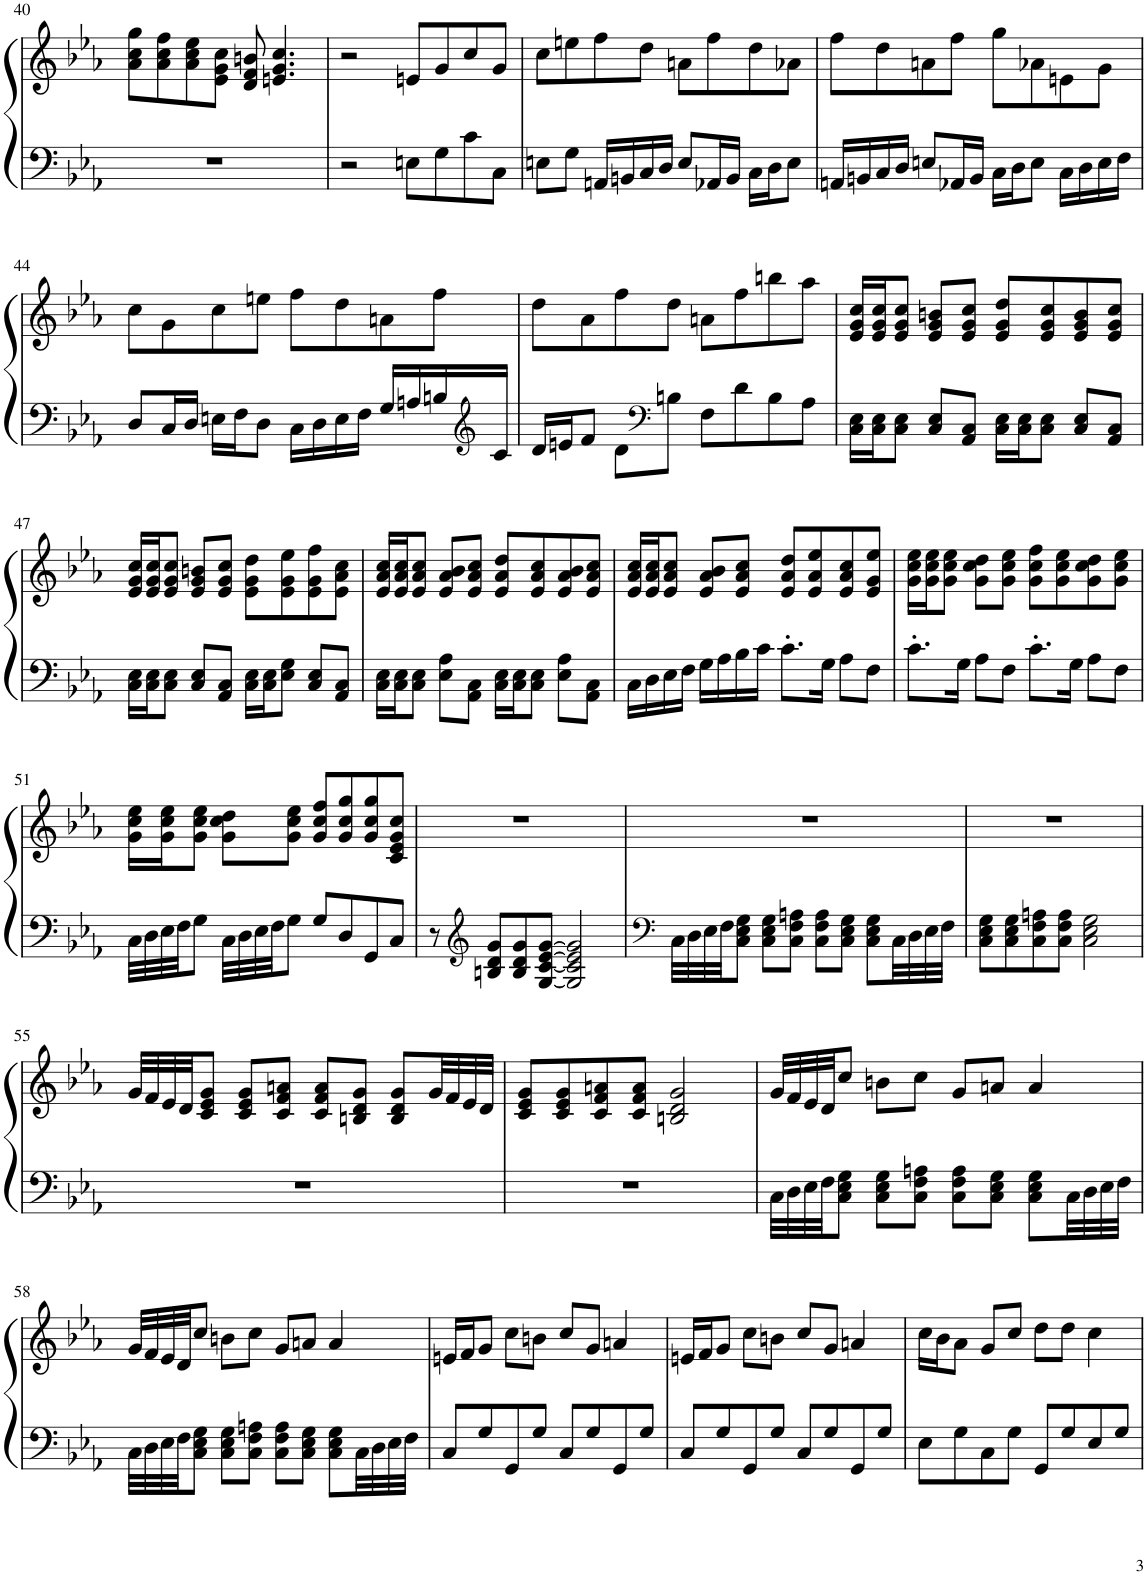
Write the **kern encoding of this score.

**kern	**kern
*part1	*part1
*staff2	*staff1
*I"Piano	*
*I'Pno.	*
!!LO:PB:g=z
*clefF4	*clefG2
*k[b-e-a-]	*k[b-e-a-]
*M4/4	*M4/4
=40	=40
1r	8a-\ 8cc\ 8gg\L
.	8a-\ 8cc\ 8ff\
.	8a-\ 8cc\ 8ee-\
.	8e-\ 8g\ 8cc\J
.	8d/ 8f/ 8bn/
.	4.en/ 4.g/ 4.cc/
=41	=41
2r	2r
8En\L	8en/L
8G\	8g/
8c\	8cc/
8C\J	8g/J
=42	=42
8En\L	8cc\L
8G\J	8een\
16AAn/LL	8ff\
16BBn/	.
16C/	8dd\J
16D/JJ	.
8E/L	8an\L
16AA-X/L	8ff\
16BB/JJ	.
16C\LL	8dd\
16D\J	.
8E\J	8a-X\J
=43	=43
16AAn/LL	8ff\L
16BBn/	.
16C/	8dd\
16D/JJ	.
8En/L	8an\
16AA-X/L	8ff\J
16BB/JJ	.
16C\LL	8gg\L
16D\J	.
8E\J	8a-X\
16C\LL	8en\
16D\	.
16E\	8g\J
16F\JJ	.
!!LO:LB:g=z
=44	=44
8D/L	8cc\L
16C/L	8g\
16D/JJ	.
16En\LL	8cc\
16F\J	.
8D\J	8een\J
16C\LL	8ff\L
16D\	.
16E\	8dd\
16F\JJ	.
16G/LL	8an\
16An/	.
16Bn/	8ff\J
*clefG2	*
16c/JJ	.
=45	=45
16d/LL	8dd\L
16en/J	.
8f/J	8a-\
8d\L	8ff\
*clefF4	*
8Bn\J	8dd\J
8F\L	8an\L
8d\	8ff\
8B\	8bbn\
8A-\J	8aa-\J
=46	=46
16C\ 16E-\LL	16e-/ 16g/ 16cc/LL
16C\ 16E-\J	16e-/ 16g/ 16cc/J
8C\ 8E-\J	8e-/ 8g/ 8cc/J
8C/ 8E-/L	8e-/ 8g/ 8bn/L
8AA-/ 8C/J	8e-/ 8g/ 8cc/J
16C\ 16E-\LL	8e-/ 8g/ 8dd/L
16C\ 16E-\J	.
8C\ 8E-\J	8e-/ 8g/ 8cc/
8C/ 8E-/L	8e-/ 8g/ 8b/
8AA-/ 8C/J	8e-/ 8g/ 8cc/J
!!LO:LB:g=z
=47	=47
16C\ 16E-\LL	16e-/ 16g/ 16cc/LL
16C\ 16E-\J	16e-/ 16g/ 16cc/J
8C\ 8E-\J	8e-/ 8g/ 8cc/J
8C/ 8E-/L	8e-/ 8g/ 8bn/L
8AA-/ 8C/J	8e-/ 8g/ 8cc/J
16C\ 16E-\LL	8e-\ 8g\ 8dd\L
16C\ 16E-\J	.
8E-\ 8G\J	8e-\ 8g\ 8ee-\
8C/ 8E-/L	8e-\ 8g\ 8ff\
8AA-/ 8C/J	8e-\ 8a-\ 8cc\J
=48	=48
16C\ 16E-\LL	16e-/ 16a-/ 16cc/LL
16C\ 16E-\J	16e-/ 16a-/ 16cc/J
8C\ 8E-\J	8e-/ 8a-/ 8cc/J
8E-\ 8A-\L	8e-/ 8a-/ 8b-/L
8AA-\ 8C\J	8e-/ 8a-/ 8cc/J
16C\ 16E-\LL	8e-/ 8a-/ 8dd/L
16C\ 16E-\J	.
8C\ 8E-\J	8e-/ 8a-/ 8cc/
8E-\ 8A-\L	8e-/ 8a-/ 8b-/
8AA-\ 8C\J	8e-/ 8a-/ 8cc/J
=49	=49
16C\LL	16e-/ 16a-/ 16cc/LL
16D\	16e-/ 16a-/ 16cc/J
16E-\	8e-/ 8a-/ 8cc/J
16F\JJ	.
16G\LL	8e-/ 8a-/ 8b-/L
16A-\	.
16B-\	8e-/ 8a-/ 8cc/J
16c\JJ	.
8.c'\L	8e-/ 8a-/ 8dd/L
.	8e-/ 8a-/ 8ee-/
16G\Jk	.
8A-\L	8e-/ 8a-/ 8cc/
8F\J	8e-/ 8g/ 8ee-/J
=50	=50
8.c'\L	16g\ 16cc\ 16ee-\LL
.	16g\ 16cc\ 16ee-\J
.	8g\ 8cc\ 8ee-\J
16G\Jk	.
8A-\L	8g\ 8cc\ 8dd\L
8F\J	8g\ 8cc\ 8ee-\J
8.c'\L	8g\ 8cc\ 8ff\L
.	8g\ 8cc\ 8ee-\
16G\Jk	.
8A-\L	8g\ 8cc\ 8dd\
8F\J	8g\ 8cc\ 8ee-\J
!!LO:LB:g=z
=51	=51
32C\LLL	16g\ 16cc\ 16ee-\LL
32D\	.
32E-\	16g\ 16cc\ 16ee-\J
32F\JJ	.
8G\J	8g\ 8cc\ 8ee-\J
32C\LLL	8g\ 8cc\ 8dd\L
32D\	.
32E-\	.
32F\JJ	.
8G\J	8g\ 8cc\ 8ee-\J
8G/L	8g/ 8cc/ 8ff/L
8D/	8g/ 8cc/ 8gg/
8GG/	8g/ 8cc/ 8gg/
8C/J	8c/ 8e-/ 8g/ 8cc/J
=52	=52
8r	1r
*clefG2	*
8Bn/ 8d/ 8g/L	.
8B/ 8d/ 8g/	.
[8G/ [8c/ [8e-/ [8g/J	.
2G/] 2c/] 2e-/] 2g/]	.
=53	=53
*clefF4	*
32C\LLL	1r
32D\	.
32E-\	.
32F\JJ	.
8C\ 8E-\ 8G\J	.
8C\ 8E-\ 8G\L	.
8C\ 8F\ 8An\J	.
8C\ 8F\ 8A\L	.
8C\ 8E-\ 8G\J	.
8C\ 8E-\ 8G\L	.
32C\LL	.
32D\	.
32E-\	.
32F\JJJ	.
=54	=54
8C\ 8E-\ 8G\L	1r
8C\ 8E-\ 8G\	.
8C\ 8F\ 8An\	.
8C\ 8F\ 8A\J	.
2C\ 2E-\ 2G\	.
!!LO:LB:g=z
=55	=55
1r	32g/LLL
.	32f/
.	32e-/
.	32d/JJ
.	8c/ 8e-/ 8g/J
.	8c/ 8e-/ 8g/L
.	8c/ 8f/ 8an/J
.	8c/ 8f/ 8a/L
.	8Bn/ 8d/ 8g/J
.	8B/ 8d/ 8g/L
.	32g/LL
.	32f/
.	32e-/
.	32d/JJJ
=56	=56
1r	8c/ 8e-/ 8g/L
.	8c/ 8e-/ 8g/
.	8c/ 8f/ 8an/
.	8c/ 8f/ 8a/J
.	2Bn/ 2d/ 2g/
=57	=57
32C\LLL	32g/LLL
32D\	32f/
32E-\	32e-/
32F\JJ	32d/JJ
8C\ 8E-\ 8G\J	8cc/J
8C\ 8E-\ 8G\L	8bn\L
8C\ 8F\ 8An\J	8cc\J
8C\ 8F\ 8A\L	8g/L
8C\ 8E-\ 8G\J	8an/J
8C\ 8E-\ 8G\L	4a/
32C\LL	.
32D\	.
32E-\	.
32F\JJJ	.
!!LO:LB:g=z
=58	=58
32C\LLL	32g/LLL
32D\	32f/
32E-\	32e-/
32F\JJ	32d/JJ
8C\ 8E-\ 8G\J	8cc/J
8C\ 8E-\ 8G\L	8bn\L
8C\ 8F\ 8An\J	8cc\J
8C\ 8F\ 8A\L	8g/L
8C\ 8E-\ 8G\J	8an/J
8C\ 8E-\ 8G\L	4a/
32C\LL	.
32D\	.
32E-\	.
32F\JJJ	.
=59	=59
8C/L	16en/LL
.	16f/J
8G/	8g/J
8GG/	8cc\L
8G/J	8bn\J
8C/L	8cc/L
8G/	8g/J
8GG/	4an/
8G/J	.
=60	=60
8C/L	16en/LL
.	16f/J
8G/	8g/J
8GG/	8cc\L
8G/J	8bn\J
8C/L	8cc/L
8G/	8g/J
8GG/	4an/
8G/J	.
=61	=61
8E-\L	16cc\LL
.	16b-\J
8G\	8a-\J
8C\	8g/L
8G\J	8cc/J
8GG/L	8dd\L
8G/	8dd\J
8E-/	4cc\
8G/J	.
=	=
*-	*-
